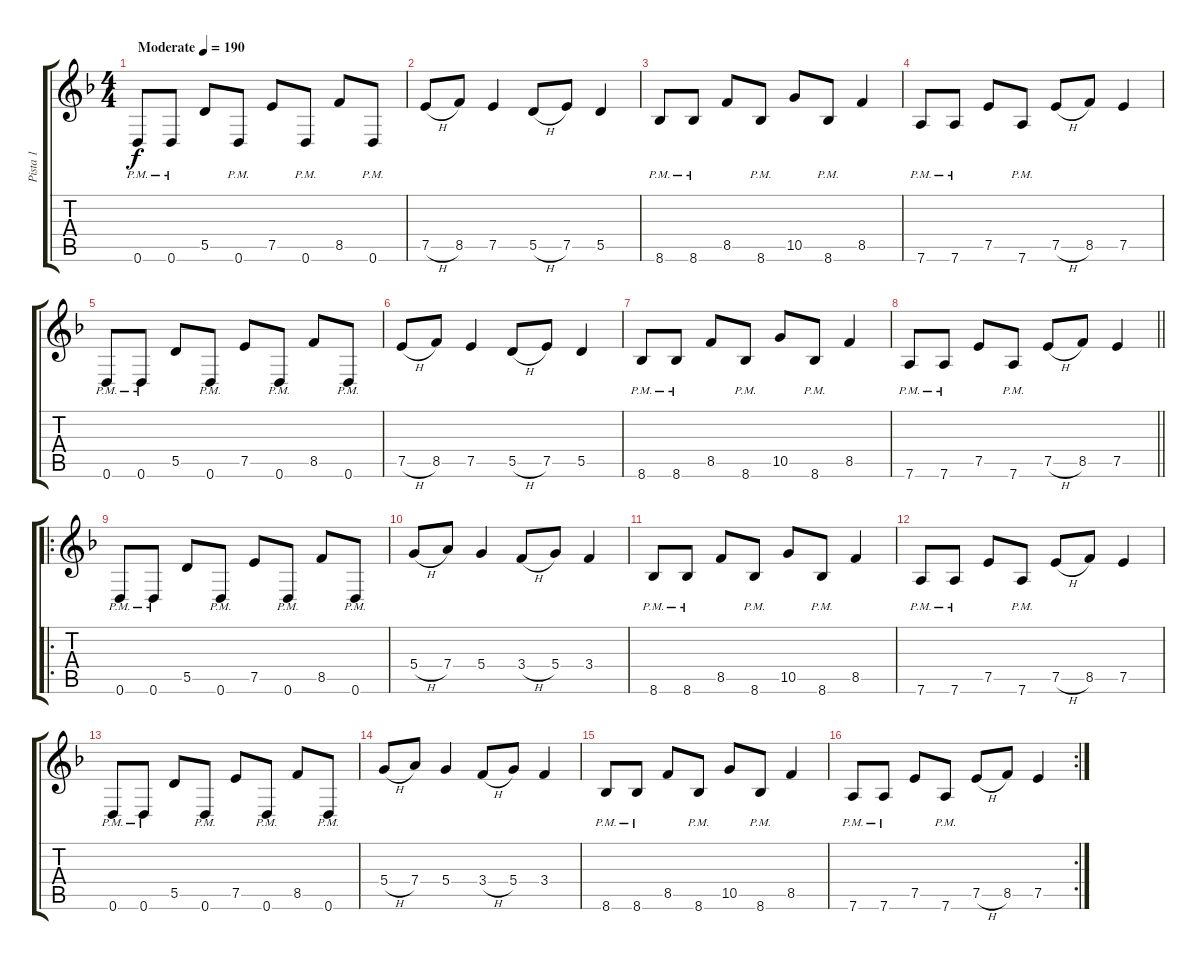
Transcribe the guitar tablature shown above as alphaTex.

\track ("Pista 1" "Pista 1") {instrument distortionguitar}
\staff {score tabs}
\tuning (E4 B3 G3 D3 A2 D2) {hide}
\ts (4 4)
\tempo (190 "Moderate")
\clef g2
\ks dminor
0.6{pm}.8{dy f instrument distortionguitar} 0.6{pm}.8 5.5.8 0.6{pm}.8 7.5.8 0.6{pm}.8 8.5.8 0.6{pm}.8 |
7.5{h}.8 8.5.8 7.5.4 5.5{h}.8 7.5.8 5.5.4 |
8.6{pm}.8 8.6{pm}.8 8.5.8 8.6{pm}.8 10.5.8 8.6{pm}.8 8.5.4 |
7.6{pm}.8 7.6{pm}.8 7.5.8 7.6{pm}.8 7.5{h}.8 8.5.8 7.5.4 |
0.6{pm}.8 0.6{pm}.8 5.5.8 0.6{pm}.8 7.5.8 0.6{pm}.8 8.5.8 0.6{pm}.8 |
7.5{h}.8 8.5.8 7.5.4 5.5{h}.8 7.5.8 5.5.4 |
8.6{pm}.8 8.6{pm}.8 8.5.8 8.6{pm}.8 10.5.8 8.6{pm}.8 8.5.4 |
\barLineRight lightlight
7.6{pm}.8 7.6{pm}.8 7.5.8 7.6{pm}.8 7.5{h}.8 8.5.8 7.5.4 |
\ro
0.6{pm}.8 0.6{pm}.8 5.5.8 0.6{pm}.8 7.5.8 0.6{pm}.8 8.5.8 0.6{pm}.8 |
5.4{h}.8 7.4.8 5.4.4 3.4{h}.8 5.4.8 3.4.4 |
8.6{pm}.8 8.6{pm}.8 8.5.8 8.6{pm}.8 10.5.8 8.6{pm}.8 8.5.4 |
7.6{pm}.8 7.6{pm}.8 7.5.8 7.6{pm}.8 7.5{h}.8 8.5.8 7.5.4 |
0.6{pm}.8 0.6{pm}.8 5.5.8 0.6{pm}.8 7.5.8 0.6{pm}.8 8.5.8 0.6{pm}.8 |
5.4{h}.8 7.4.8 5.4.4 3.4{h}.8 5.4.8 3.4.4 |
8.6{pm}.8 8.6{pm}.8 8.5.8 8.6{pm}.8 10.5.8 8.6{pm}.8 8.5.4 |
\rc 2
7.6{pm}.8 7.6{pm}.8 7.5.8 7.6{pm}.8 7.5{h}.8 8.5.8 7.5.4
